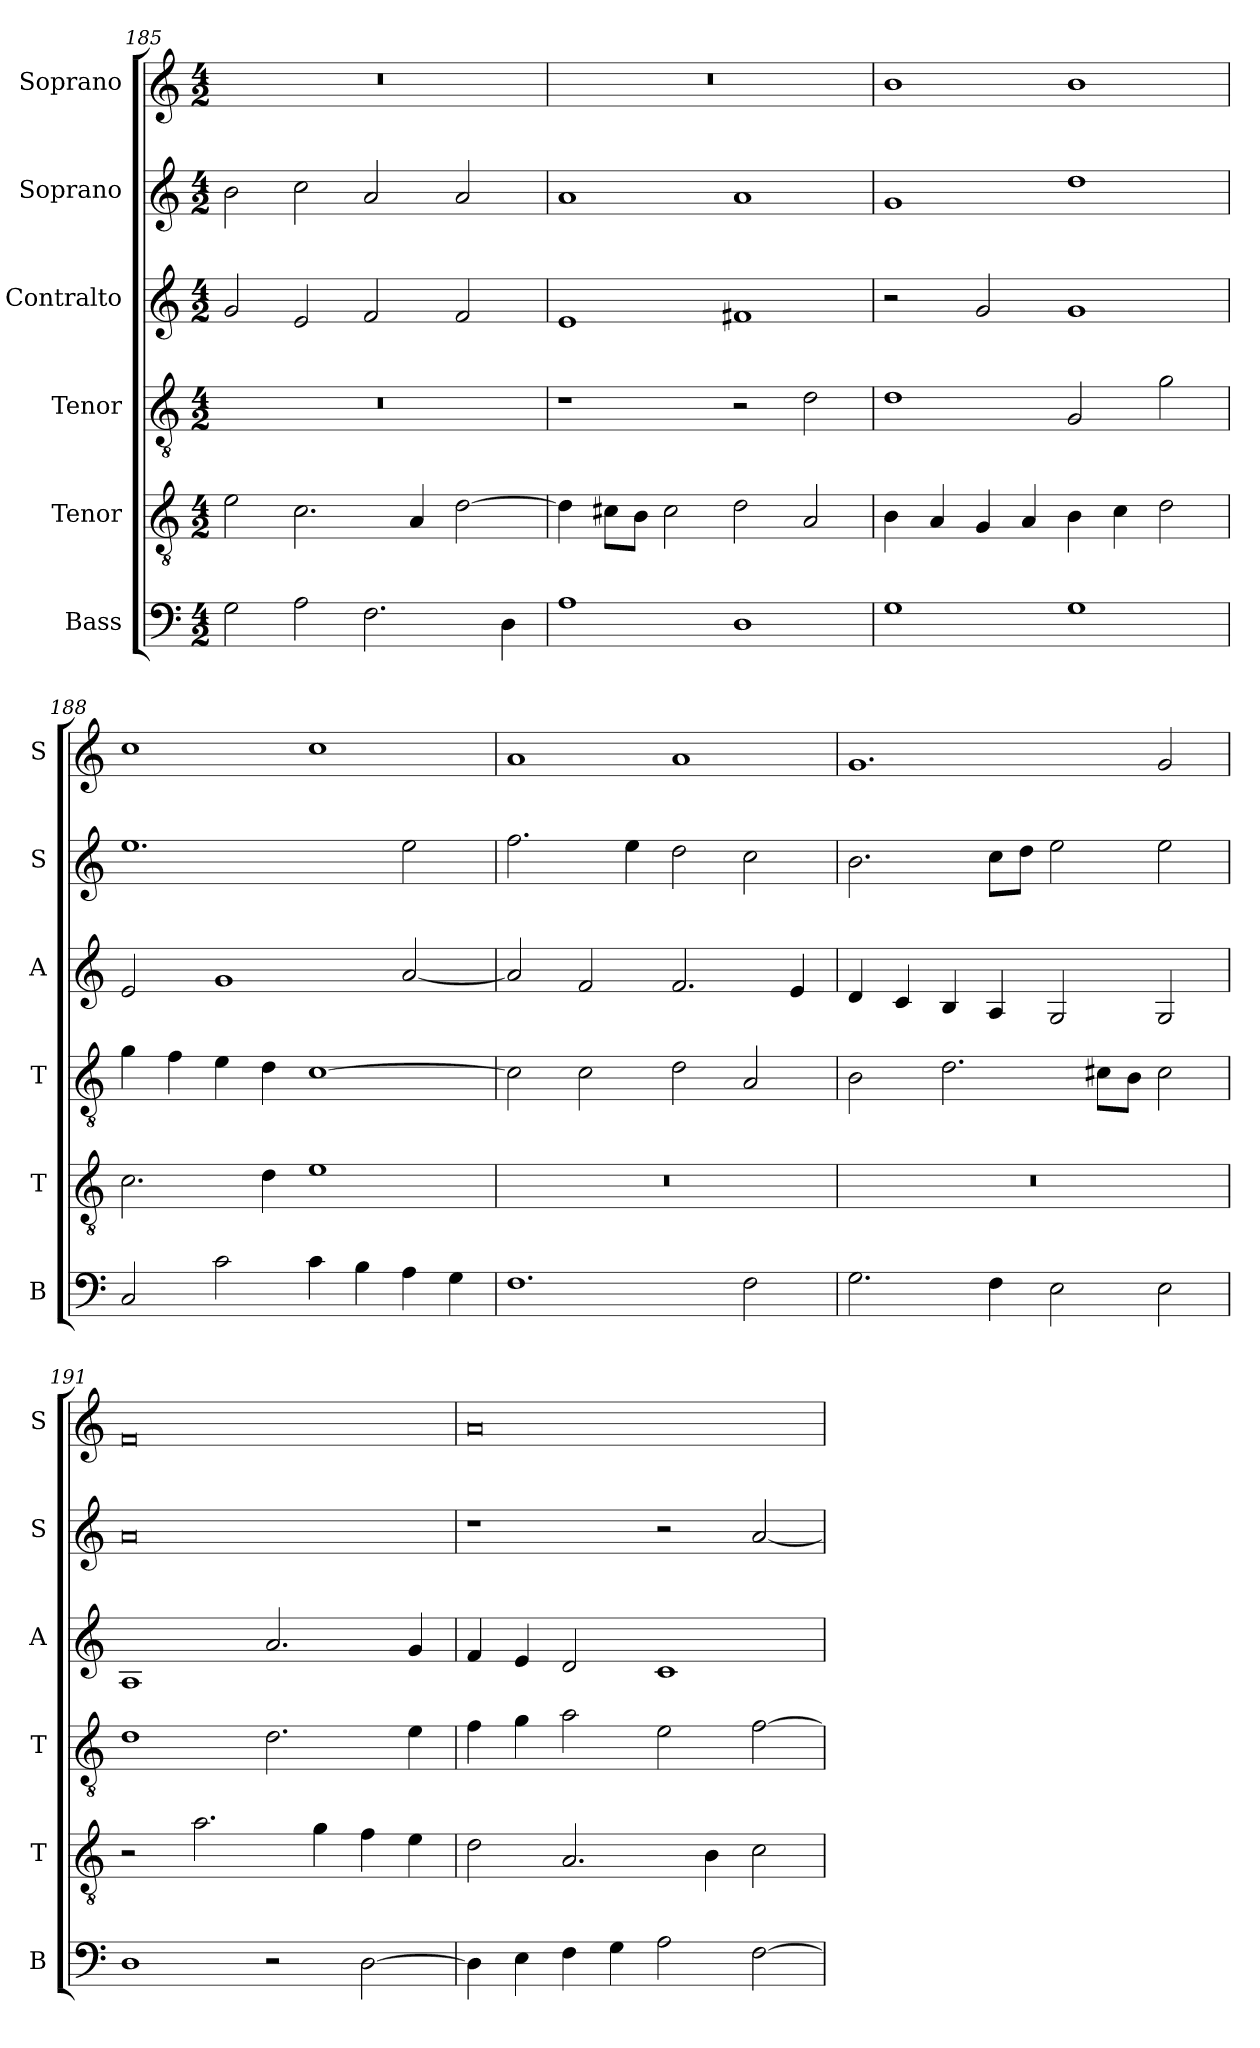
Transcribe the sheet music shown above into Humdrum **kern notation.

**kern	**kern	**kern	**kern	**kern	**kern
*part6	*part5	*part4	*part3	*part2	*part1
*staff6	*staff5	*staff4	*staff3	*staff2	*staff1
*I"Bass	*I"Tenor	*I"Tenor	*I"Contralto	*I"Soprano	*I"Soprano
*I'B	*I'T	*I'T	*I'A	*I'S	*I'S
*clefF4	*clefGv2	*clefGv2	*clefG2	*clefG2	*clefG2
*k[]	*k[]	*k[]	*k[]	*k[]	*k[]
*G:mix	*G:mix	*G:mix	*G:mix	*G:mix	*G:mix
*M4/2	*M4/2	*M4/2	*M4/2	*M4/2	*M4/2
=185	=185	=185	=185	=185	=185
2G	2e	0r	2g	2b	0r
2A	2.c	.	2e	2cc	.
2.F	.	.	2f	2a	.
.	4A	.	.	.	.
.	[2d	.	2f	2a	.
4D	.	.	.	.	.
=186	=186	=186	=186	=186	=186
1A	4d]	1r	1e	1a	0r
.	8c#X\L	.	.	.	.
.	8B\J	.	.	.	.
.	2c#	.	.	.	.
1D	2d	2r	1f#X	1a	.
.	2A	2d	.	.	.
=187	=187	=187	=187	=187	=187
1G	4B	1d	2r	1g	1b
.	4A	.	.	.	.
.	4G	.	2g	.	.
.	4A	.	.	.	.
1G	4B	2G	1g	1dd	1b
.	4c	.	.	.	.
.	2d	2g	.	.	.
=188	=188	=188	=188	=188	=188
2C	2.c	4g	2e	1.ee	1cc
.	.	4f	.	.	.
2c	.	4e	1g	.	.
.	4d	4d	.	.	.
4c	1e	[1c	.	.	1cc
4B	.	.	.	.	.
4A	.	.	[2a	2ee	.
4G	.	.	.	.	.
=189	=189	=189	=189	=189	=189
1.F	0r	2c]	2a]	2.ff	1a
.	.	2c	2f	.	.
.	.	.	.	4ee	.
.	.	2d	2.f	2dd	1a
2F	.	2A	.	2cc	.
.	.	.	4e	.	.
=190	=190	=190	=190	=190	=190
2.G	0r	2B	4d	2.b	1.g
.	.	.	4c	.	.
.	.	2.d	4B	.	.
4F	.	.	4A	8cc\L	.
.	.	.	.	8dd\J	.
2E	.	.	2G	2ee	.
.	.	8c#X\L	.	.	.
.	.	8B\J	.	.	.
2E	.	2c#	2G	2ee	2g
=191	=191	=191	=191	=191	=191
1D	2r	1d	1A	0a	0f
.	2.a	.	.	.	.
2r	.	2.d	2.a	.	.
.	4g	.	.	.	.
[2D	4f	.	.	.	.
.	4e	4e	4g	.	.
=192	=192	=192	=192	=192	=192
4D]	2d	4f	4f	1r	0a
4E	.	4g	4e	.	.
4F	2.A	2a	2d	.	.
4G	.	.	.	.	.
2A	.	2e	1c	2r	.
.	4B	.	.	.	.
[2F	2c	[2f	.	[2a	.
=	=	=	=	=	=
*-	*-	*-	*-	*-	*-
